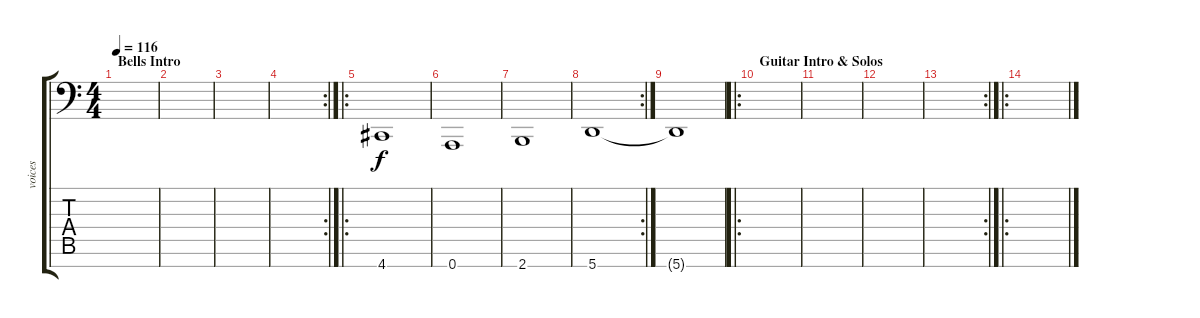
\track ("voices" "voices") {instrument synthvoice}
\staff {score tabs}
\tuning (D4 A3 F3 C3 G2 D2 A1) {hide}
\ts (4 4)
\section ("" "Bells Intro")
\tempo 116
\clef f4
\ks c
|
|
|
\rc 2
|
\ro
4.7.1 |
0.7.1 |
2.7.1 |
\rc 2
5.7.1 |
5.7{t}.1 |
\ro
\section ("" "Guitar Intro & Solos")
|
|
|
\rc 2
|
\ro
